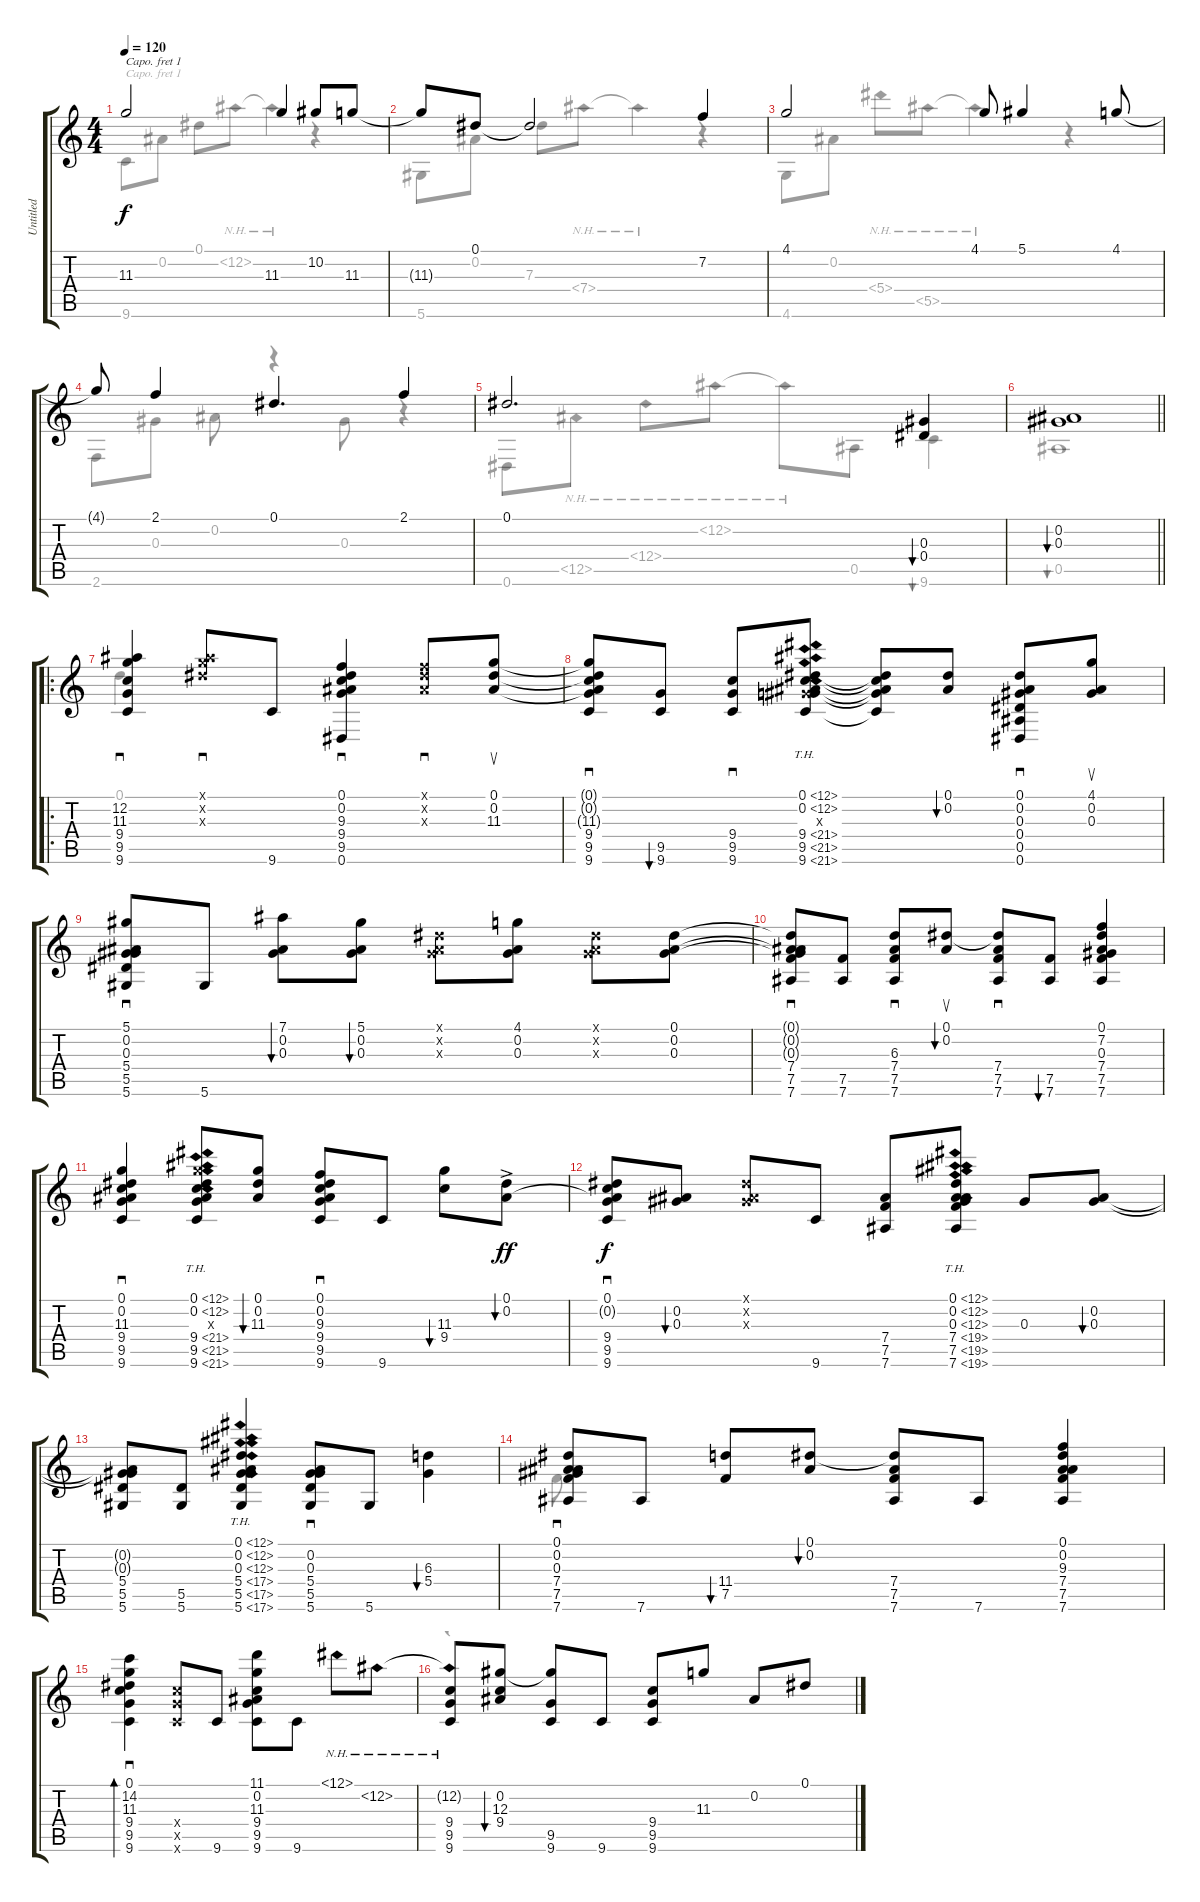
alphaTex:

\track ("Untitled" "Untitled") {instrument acousticguitarsteel}
\staff {score tabs}
\capo 1
\tuning (D4 A3 G3 D3 A2 D2) {hide}
\voice
\ts (4 4)
\tempo 120
\clef g2
\ks c
11.3.2{dy f} 11.3.4 10.2.8 11.3.8 |
11.3{t}.8 0.1.8 0.1{t}.2 7.2.4 |
4.1.2 4.1.8 5.1.4 4.1.8 |
4.1{t}.8 2.1.4 0.1.4{d} 2.1.4 |
0.1.2{d} (0.3 0.4).4{bu 30} |
\barLineRight lightlight
(0.2 0.3).1{bu 30} |
\ro
\section ("" " ")
(12.2 11.3 9.4 9.5 9.6).4{sd} (0.1{x} 12.2{x} 11.3{x}).8{sd} 9.6.8 (0.1 0.2 9.3 9.4 9.5 0.6).4{sd} (0.1{x} 0.2{x} 9.3{x}).8{sd} (0.1 0.2 11.3).8{su} |
(0.1{t} 0.2{t} 11.3{t} 9.4 9.5 9.6).8{sd} (9.5 9.6).8{bu 30} (9.4 9.5 9.6).8{sd} (0.1{th 12} 0.2{th 12} 0.3{x} 9.4{th 12} 9.5{th 12} 9.6{th 12}).8 (0.1{t} 0.2{t} 9.4{t} 9.5{t} 9.6{t}).8 (0.1 0.2).8{bu 30} (0.1 0.2 0.3 0.4 0.5 0.6).8{sd} (4.1 0.2 0.3).8{su} |
(5.1 0.2 0.3 5.4 5.5 5.6).8{sd} 5.6.8 (7.1 0.2 0.3).8{bu 30} (5.1 0.2 0.3).8{bu 30} (0.1{x} 0.2{x} 0.3{x}).8 (4.1 0.2 0.3).8 (0.1{x} 0.2{x} 0.3{x}).8 (0.1 0.2 0.3).8 |
(0.1{t} 0.2{t} 0.3{t} 7.4 7.5 7.6).8{sd} (7.5 7.6).8 (6.3 7.4 7.5 7.6).8{sd} (0.1 0.2).8{su bu 30} (0.1{t} 7.4 7.5 7.6).8{sd} (7.5 7.6).8{bu 30} (0.1 7.2 0.3 7.4 7.5 7.6).4 |
(0.1 0.2 11.3 9.4 9.5 9.6).4{sd} (0.1{th 12} 0.2{th 12} 11.3{x} 9.4{th 12} 9.5{th 12} 9.6{th 12}).8 (0.1 0.2 11.3).8{bu 30} (0.1 0.2 9.3 9.4 9.5 9.6).8{sd} 9.6.8 (11.3 9.4).8{bu 30} (0.1{ac} 0.2{ac}).8{bu 30 dy ff} |
(0.1 0.2{t} 9.4 9.5 9.6).8{sd dy f} (0.2 0.3).8{bu 30} (0.1{x} 0.2{x} 0.3{x}).8 9.6.8 (7.4 7.5 7.6).8 (0.1{th 12} 0.2{th 12} 0.3{th 12} 7.4{th 12} 7.5{th 12} 7.6{th 12}).8 0.3.8 (0.2 0.3).8{bu 30} |
(0.2{t} 0.3{t} 5.4 5.5 5.6).8 (5.5 5.6).8 (0.1{th 12} 0.2{th 12} 0.3{th 12} 5.4{th 12} 5.5{th 12} 5.6{th 12}).4 (0.2 0.3 5.4 5.5 5.6).8{sd} 5.6.8 (6.3 5.4).4{bu 30} |
(0.1 0.2 0.3 7.4 7.5 7.6).8{sd} 7.6.8 (11.4 7.5).8{bu 30} (0.1 0.2).8{bu 30} (0.1{t} 7.4 7.5 7.6).8 7.6.8 (0.1 0.2 9.3 7.4 7.5 7.6).4 |
(0.1 14.2 11.3 9.4 9.5 9.6).4{sd bd 30} (9.4{x} 9.5{x} 9.6{x}).8 9.6.8 (11.1 0.2 11.3 9.4 9.5 9.6).8 9.6.8 12.1{nh}.8 12.2{nh}.8 |
(12.2{nh t} 9.4 9.5 9.6).8 (0.2 12.3 9.4).8{bu 30} (12.3{t} 9.5 9.6).8 9.6.8 (9.4 9.5 9.6).8 11.3.8 0.2.8 0.1.8
\voice
\clef g2
\ottava regular
\simile none
\ks c
9.6.8{dy f} 0.2.8 0.1.8 12.2{nh}.8 12.2{nh t}.4 r.4 |
5.6.8 0.2.8 7.3.8 7.4{nh}.8 7.4{nh t}.4 r.4 |
4.6.8 0.2.8 5.4{nh}.8 5.5{nh}.8 5.5{nh t}.4 r.4 |
2.6.8 0.3.8 0.2.8 r.4 0.3.8 r.4 |
0.6.8 12.5{nh}.8 12.4{nh}.8 12.2{nh}.8 12.2{nh t}.8 0.5.8 9.6.4{bu 30} |
\barLineRight lightlight
0.5.1{bu 30} |
0.1.4 |
|
|
|
|
|
|
7.5.8 |
|
r.4
